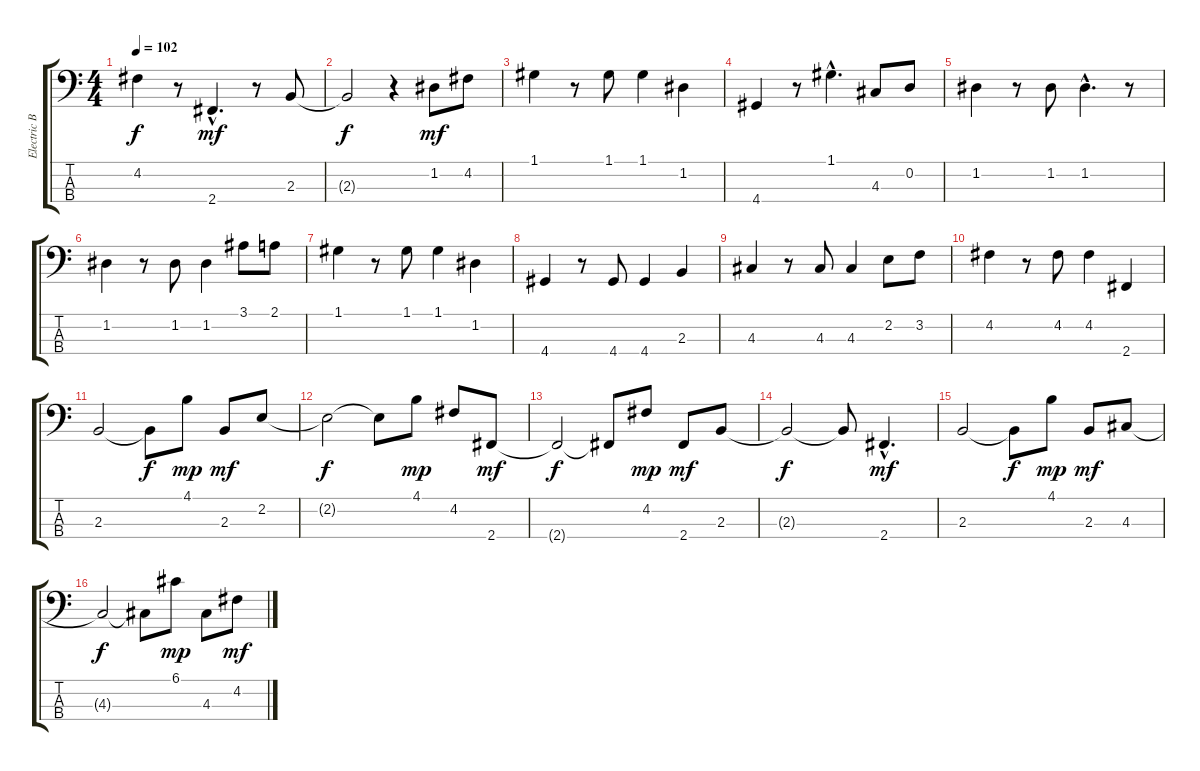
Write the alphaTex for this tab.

\track ("Electric Bass" "Electric B") {instrument electricbassfinger}
\staff {score tabs}
\tuning (G2 D2 A1 E1) {hide}
\ts (4 4)
\tempo 102
\clef f4
\ks c
4.2{t}.4{dy f} r.8 2.4{hac}.4{d dy mf} r.8 2.3.8 |
2.3{t}.2{dy f} r.4 1.2.8{dy mf} 4.2.8 |
1.1.4 r.8 1.1.8 1.1.4 1.2.4 |
4.4.4 r.8 1.1{hac}.4{d} 4.3.8 0.2.8 |
1.2.4 r.8 1.2.8 1.2{hac}.4{d} r.8 |
1.2.4 r.8 1.2.8 1.2.4 3.1.8 2.1.8 |
1.1.4 r.8 1.1.8 1.1.4 1.2.4 |
4.4.4 r.8 4.4.8 4.4.4 2.3.4 |
4.3.4 r.8 4.3.8 4.3.4 2.2.8 3.2.8 |
4.2.4 r.8 4.2.8 4.2.4 2.4.4 |
2.3.2 2.3{t}.8{dy f} 4.1.8{dy mp} 2.3.8{dy mf} 2.2.8 |
2.2{t}.2{dy f} 2.2{t}.8 4.1.8{dy mp} 4.2.8 2.4.8{dy mf} |
2.4{t}.2{dy f} 2.4{t}.8 4.2.8{dy mp} 2.4.8{dy mf} 2.3.8 |
2.3{t}.2{dy f} 2.3{t}.8 2.4{hac}.4{d dy mf} |
2.3.2 2.3{t}.8{dy f} 4.1.8{dy mp} 2.3.8{dy mf} 4.3.8 |
4.3{t}.2{dy f} 4.3{t}.8 6.1.8{dy mp} 4.3.8 4.2.8{dy mf}
